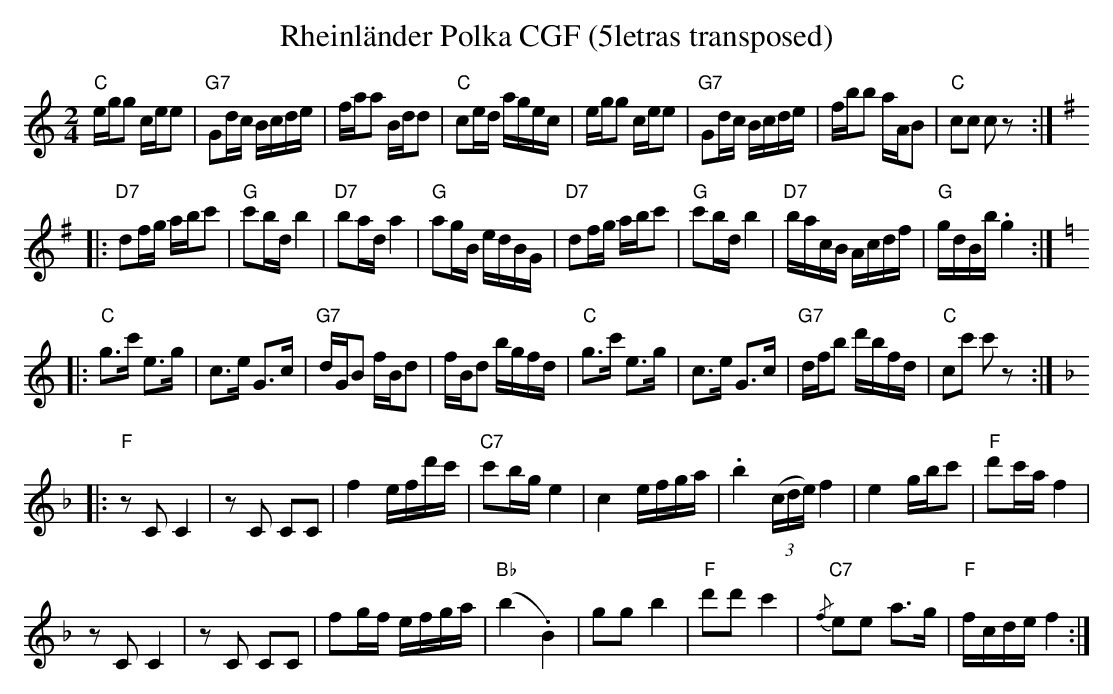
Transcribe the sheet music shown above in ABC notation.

X:1
T: Rheinl\"ander Polka CGF (5letras transposed)
M:2/4
L:1/16
K:C transpose=3 %%MIDI gchordon
"C"egg2 cee2 | "G7"G2dc Bcde | faa2 Bdd2 | "C"c2ed agec | egg2 cee2 | "G7"G2dc Bcde | fbb2 aAB2 | "C"c2c2 c2z2 :: [K:G]
"D7"d2fg abc'2 | "G"c'2bd b4 | "D7"b2ada4 | "G"a2gB edBG | "D7"d2fg abc'2 | "G"c'2bd b4 | "D7"bacB Acdf | "G"gdBb .g4 :: [K:C]
"C"g3c' e3g | c3e G3c | "G7"dGB2 fBd2 | fBd2 bgfd | "C"g3c' e3g | c3e G3c | "G7"dfb2 d'bfd | "C"c2c'2 c'2z2 :: [K:F]
"F"z2C2C4 | z2C2 C2C2 | f4 efd'c' | "C7"c'2bge4 | c4 efga | .b4 ((3cde)f4 | e4 gbc'2 | "F"d'2c'af4 |
z2C2C4 | z2C2 C2C2 | f2gf efga | "Bb"(b4.B4) | g2g2b4 | "F"d'2d'2c'4 | "C7"{/f}e2e2 a3g | "F"fcdef4 :|
